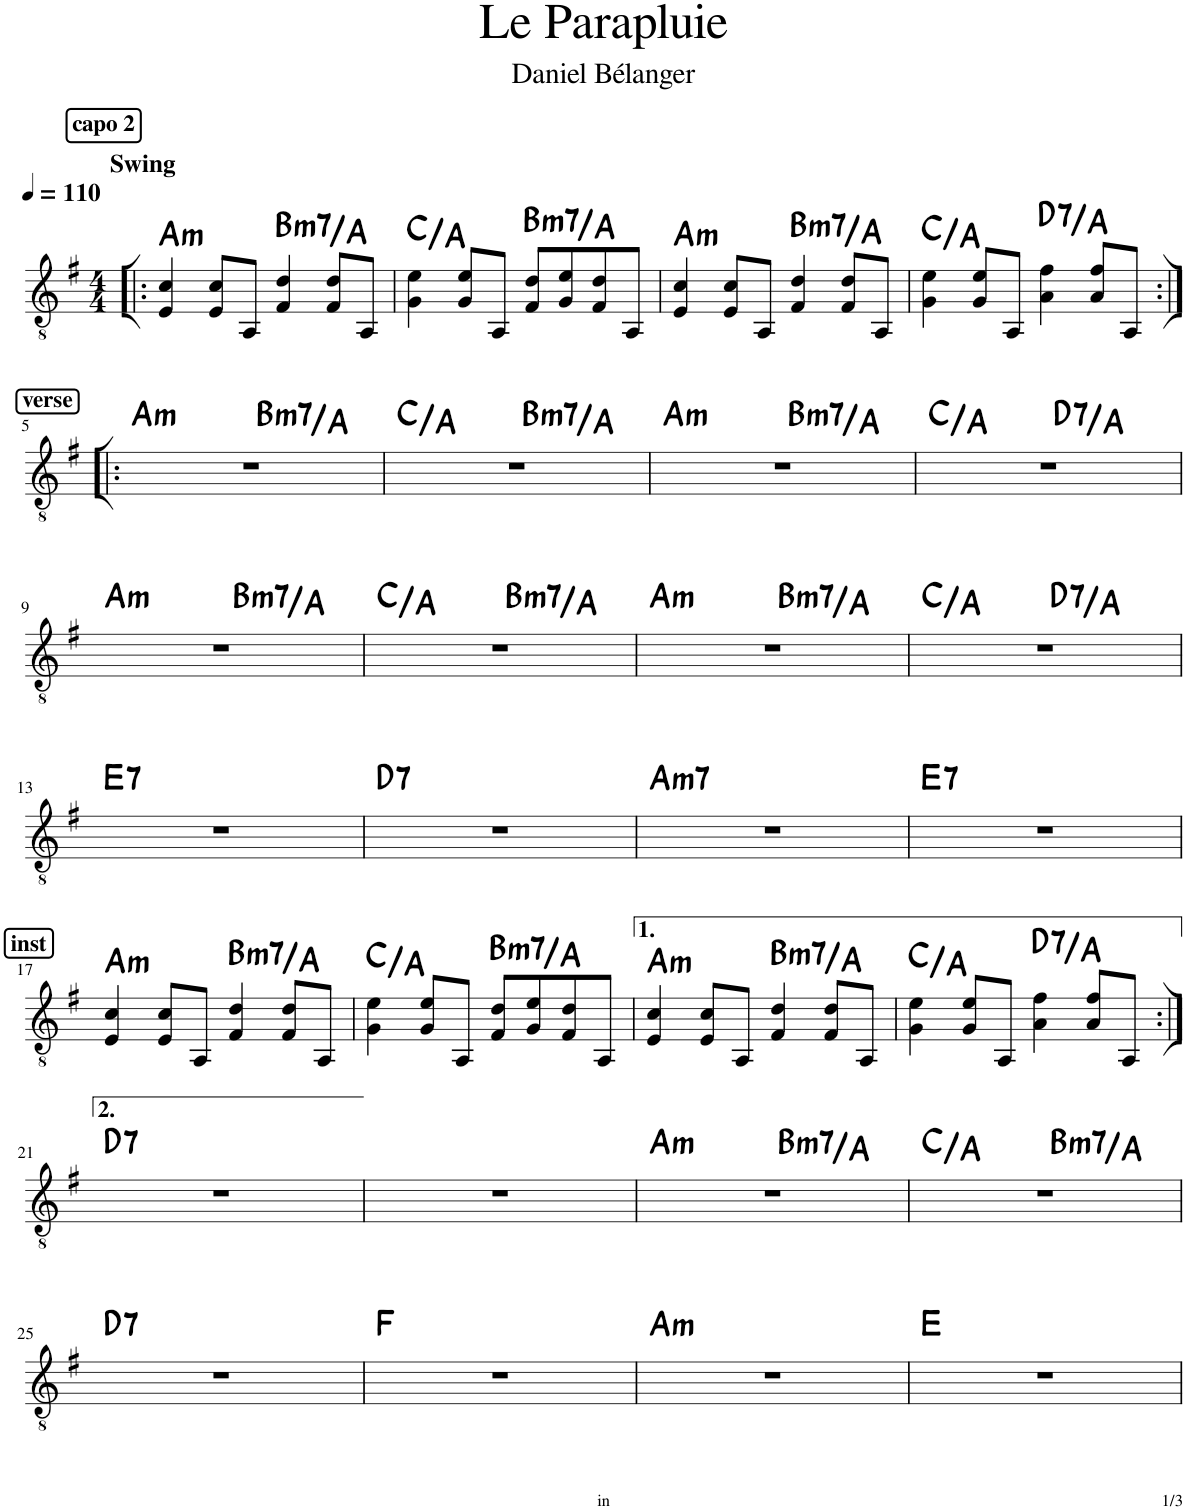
**kern	**harte
*part1	*part1
*staff1	*
*I"Classical Guitar	*
*I'Guit.	*
*clefGv2	*
*k[f#]	*
*M4/4	*
*MM110	*
!!LO:REH:place=s1:a:B:cj:fs=11:t=capo 2
=1!|:	=1!|:
!LO:TX:a:B:t=Swing	!LO:H:kt=m
4E/ 4c/	A:min
8E/ 8c/L	.
8AA/J	.
!	!LO:H:kt=m7
4F#/ 4d/	B:min7/b7
8F#/ 8d/L	.
8AA/J	.
=2	=2
4G\ 4e\	C:maj/6
8G/ 8e/L	.
8AA/J	.
!	!LO:H:kt=m7
8F#/ 8d/L	B:min7/b7
8G/ 8e/	.
8F#/ 8d/	.
8AA/J	.
=3	=3
!	!LO:H:kt=m
4E/ 4c/	A:min
8E/ 8c/L	.
8AA/J	.
!	!LO:H:kt=m7
4F#/ 4d/	B:min7/b7
8F#/ 8d/L	.
8AA/J	.
=4	=4
4G\ 4e\	C:maj/6
8G/ 8e/L	.
8AA/J	.
!	!LO:H:kt=7
4A\ 4f#\	D:7/5
8A/ 8f#/L	.
8AA/J	.
!!LO:LB:g=z
!!LO:REH:place=s1:a:B:cj:fs=11:t=verse
=5:|!|:	=5:|!|:
!	!LO:H:kt=m
*^	*
1r	2ryy	A:min
!	!	!LO:H:kt=m7
.	2ryy	B:min7/b7
=6	=6	=6
1r	2ryy	C:maj/6
!	!	!LO:H:kt=m7
.	2ryy	B:min7/b7
=7	=7	=7
!	!	!LO:H:kt=m
1r	2ryy	A:min
!	!	!LO:H:kt=m7
.	2ryy	B:min7/b7
=8	=8	=8
1r	2ryy	C:maj/6
!	!	!LO:H:kt=7
.	2ryy	D:7/5
!!LO:LB:g=z	!!
=9	=9	=9
!	!	!LO:H:kt=m
1r	2ryy	A:min
!	!	!LO:H:kt=m7
.	2ryy	B:min7/b7
=10	=10	=10
1r	2ryy	C:maj/6
!	!	!LO:H:kt=m7
.	2ryy	B:min7/b7
=11	=11	=11
!	!	!LO:H:kt=m
1r	2ryy	A:min
!	!	!LO:H:kt=m7
.	2ryy	B:min7/b7
=12	=12	=12
1r	2ryy	C:maj/6
!	!	!LO:H:kt=7
.	2ryy	D:7/5
!!LO:LB:g=z	!!
=13	=13	=13
!	!	!LO:H:kt=7
*v	*v	*
1r	E:7
=14	=14
!	!LO:H:kt=7
1r	D:7
=15	=15
!	!LO:H:kt=m7
1r	A:min7
=16	=16
!	!LO:H:kt=7
1r	E:7
!!LO:LB:g=z
!!LO:REH:place=s1:a:B:cj:fs=11:t=inst
=17	=17
!	!LO:H:kt=m
4E/ 4c/	A:min
8E/ 8c/L	.
8AA/J	.
!	!LO:H:kt=m7
4F#/ 4d/	B:min7/b7
8F#/ 8d/L	.
8AA/J	.
=18	=18
4G\ 4e\	C:maj/6
8G/ 8e/L	.
8AA/J	.
!	!LO:H:kt=m7
8F#/ 8d/L	B:min7/b7
8G/ 8e/	.
8F#/ 8d/	.
8AA/J	.
=19	=19
!	!LO:H:kt=m
4E/ 4c/	A:min
8E/ 8c/L	.
8AA/J	.
!	!LO:H:kt=m7
4F#/ 4d/	B:min7/b7
8F#/ 8d/L	.
8AA/J	.
=20	=20
4G\ 4e\	C:maj/6
8G/ 8e/L	.
8AA/J	.
!	!LO:H:kt=7
4A\ 4f#\	D:7/5
8A/ 8f#/L	.
8AA/J	.
!!LO:LB:g=z
=21:|!	=21:|!
!	!LO:H:kt=7
1r	D:7
=22	=22
1r	.
=23	=23
!	!LO:H:kt=m
*^	*
1r	2ryy	A:min
!	!	!LO:H:kt=m7
.	2ryy	B:min7/b7
=24	=24	=24
1r	2ryy	C:maj/6
!	!	!LO:H:kt=m7
.	2ryy	B:min7/b7
!!LO:LB:g=z	!!
=25	=25	=25
!	!	!LO:H:kt=7
*v	*v	*
1r	D:7
=26	=26
1r	F:maj
=27	=27
!	!LO:H:kt=m
1r	A:min
=28	=28
1r	E:maj
=	=
*-	*-
